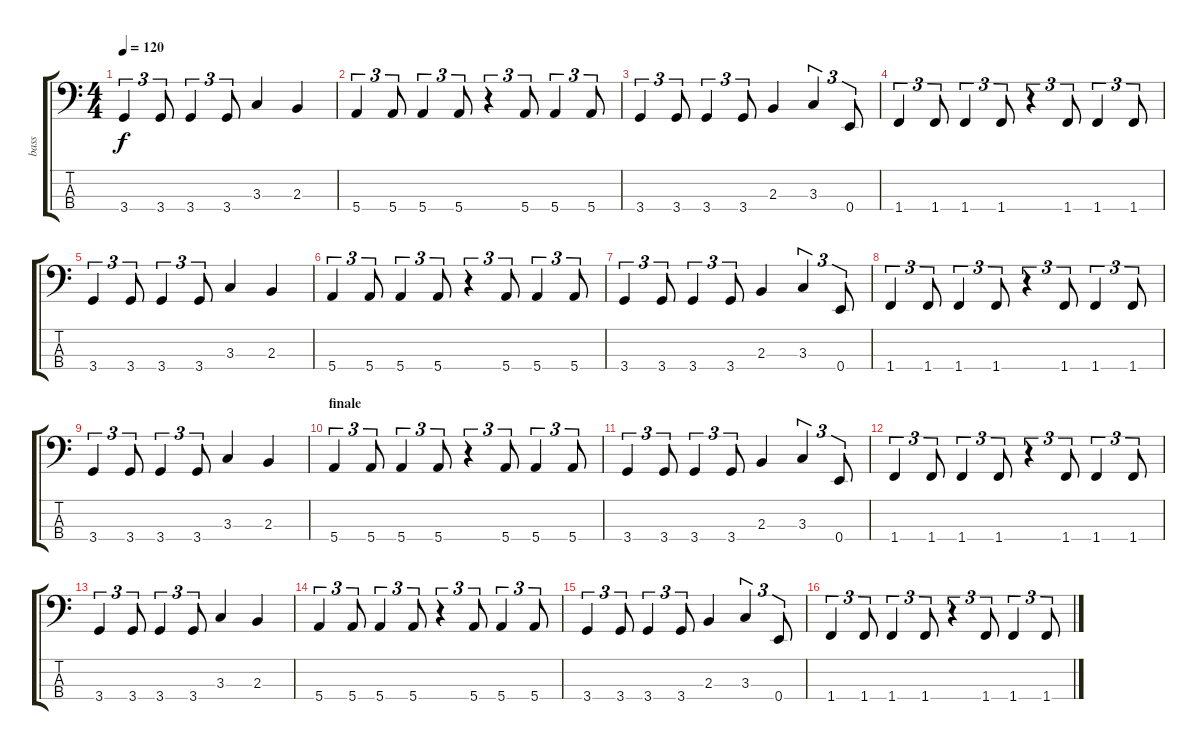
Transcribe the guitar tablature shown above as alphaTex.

\track ("bass" "bass") {instrument electricbassfinger}
\staff {score tabs}
\tuning (G2 D2 A1 E1) {hide}
\ts (4 4)
\tempo 120
\clef f4
\ks c
3.4.4{tu (3 2) dy f} 3.4.8{tu (3 2)} 3.4.4{tu (3 2)} 3.4.8{tu (3 2)} 3.3.4 2.3.4 |
5.4.4{tu (3 2)} 5.4.8{tu (3 2)} 5.4.4{tu (3 2)} 5.4.8{tu (3 2)} r.4{tu (3 2)} 5.4.8{tu (3 2)} 5.4.4{tu (3 2)} 5.4.8{tu (3 2)} |
3.4.4{tu (3 2)} 3.4.8{tu (3 2)} 3.4.4{tu (3 2)} 3.4.8{tu (3 2)} 2.3.4 3.3.4{tu (3 2)} 0.4.8{tu (3 2)} |
1.4.4{tu (3 2)} 1.4.8{tu (3 2)} 1.4.4{tu (3 2)} 1.4.8{tu (3 2)} r.4{tu (3 2)} 1.4.8{tu (3 2)} 1.4.4{tu (3 2)} 1.4.8{tu (3 2)} |
3.4.4{tu (3 2)} 3.4.8{tu (3 2)} 3.4.4{tu (3 2)} 3.4.8{tu (3 2)} 3.3.4 2.3.4 |
5.4.4{tu (3 2)} 5.4.8{tu (3 2)} 5.4.4{tu (3 2)} 5.4.8{tu (3 2)} r.4{tu (3 2)} 5.4.8{tu (3 2)} 5.4.4{tu (3 2)} 5.4.8{tu (3 2)} |
3.4.4{tu (3 2)} 3.4.8{tu (3 2)} 3.4.4{tu (3 2)} 3.4.8{tu (3 2)} 2.3.4 3.3.4{tu (3 2)} 0.4.8{tu (3 2)} |
1.4.4{tu (3 2)} 1.4.8{tu (3 2)} 1.4.4{tu (3 2)} 1.4.8{tu (3 2)} r.4{tu (3 2)} 1.4.8{tu (3 2)} 1.4.4{tu (3 2)} 1.4.8{tu (3 2)} |
3.4.4{tu (3 2)} 3.4.8{tu (3 2)} 3.4.4{tu (3 2)} 3.4.8{tu (3 2)} 3.3.4 2.3.4 |
\section ("" "finale")
5.4.4{tu (3 2)} 5.4.8{tu (3 2)} 5.4.4{tu (3 2)} 5.4.8{tu (3 2)} r.4{tu (3 2)} 5.4.8{tu (3 2)} 5.4.4{tu (3 2)} 5.4.8{tu (3 2)} |
3.4.4{tu (3 2)} 3.4.8{tu (3 2)} 3.4.4{tu (3 2)} 3.4.8{tu (3 2)} 2.3.4 3.3.4{tu (3 2)} 0.4.8{tu (3 2)} |
1.4.4{tu (3 2)} 1.4.8{tu (3 2)} 1.4.4{tu (3 2)} 1.4.8{tu (3 2)} r.4{tu (3 2)} 1.4.8{tu (3 2)} 1.4.4{tu (3 2)} 1.4.8{tu (3 2)} |
3.4.4{tu (3 2)} 3.4.8{tu (3 2)} 3.4.4{tu (3 2)} 3.4.8{tu (3 2)} 3.3.4 2.3.4 |
5.4.4{tu (3 2)} 5.4.8{tu (3 2)} 5.4.4{tu (3 2)} 5.4.8{tu (3 2)} r.4{tu (3 2)} 5.4.8{tu (3 2)} 5.4.4{tu (3 2)} 5.4.8{tu (3 2)} |
3.4.4{tu (3 2)} 3.4.8{tu (3 2)} 3.4.4{tu (3 2)} 3.4.8{tu (3 2)} 2.3.4 3.3.4{tu (3 2)} 0.4.8{tu (3 2)} |
1.4.4{tu (3 2)} 1.4.8{tu (3 2)} 1.4.4{tu (3 2)} 1.4.8{tu (3 2)} r.4{tu (3 2)} 1.4.8{tu (3 2)} 1.4.4{tu (3 2)} 1.4.8{tu (3 2)}
